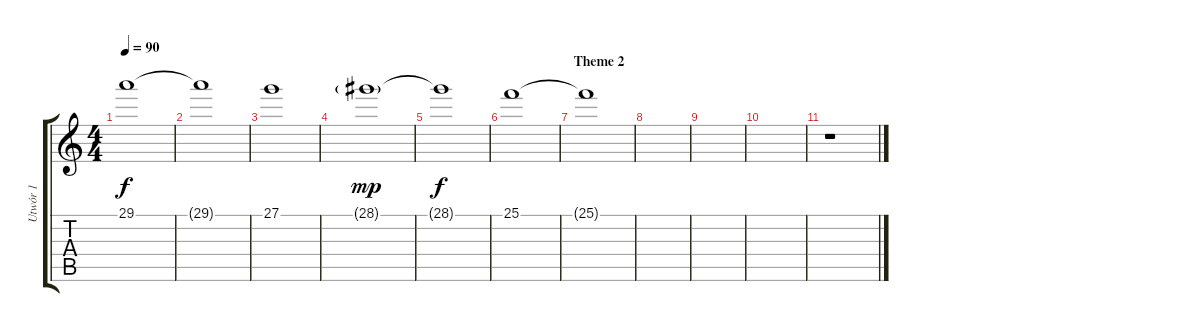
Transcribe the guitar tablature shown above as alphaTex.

\track ("Utwór 1" "Utwór 1") {instrument stringensemble2}
\staff {score tabs}
\tuning (E4 B3 G3 D3 A2 E2) {hide}
\ts (4 4)
\tempo 90
\clef g2
\ks c
29.1.1{dy f} |
29.1{t}.1 |
27.1.1 |
28.1{g}.1{dy mp} |
28.1{t}.1{dy f} |
25.1.1 |
\section ("" "Theme 2")
25.1{t}.1 |
|
|
|
r.1
